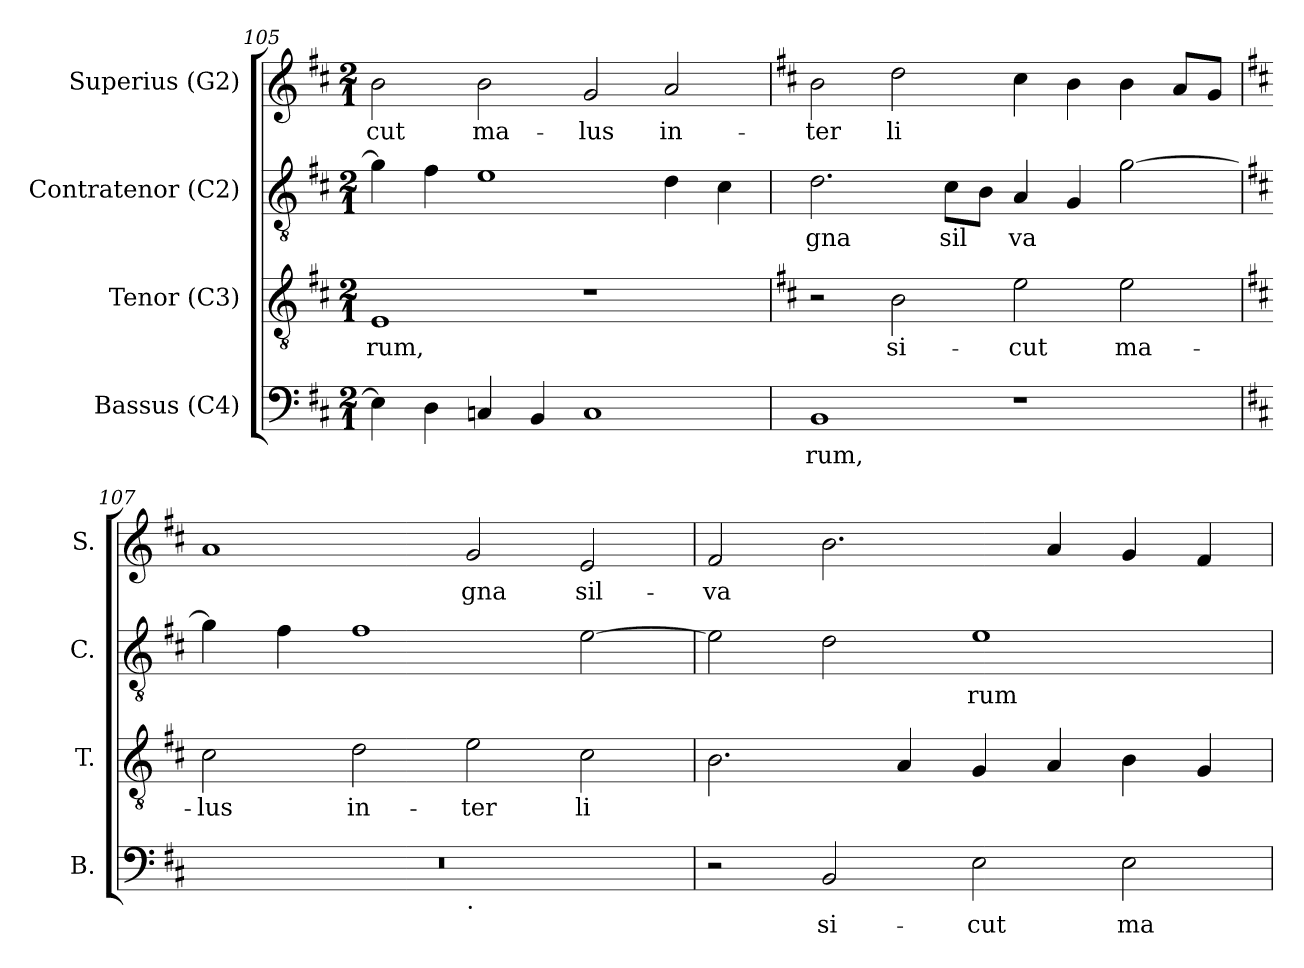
**kern	**text	**kern	**text	**kern	**text	**kern	**text
*part4	*part4	*part3	*part3	*part2	*part2	*part1	*part1
*staff4	*staff4	*staff3	*staff3	*staff2	*staff2	*staff1	*staff1
*I"Bassus (C4)	*	*I"Tenor (C3)	*	*I"Contratenor (C2)	*	*I"Superius (G2)	*
*I'B.	*	*I'T.	*	*I'C.	*	*I'S.	*
*clefF4	*	*clefGv2	*	*clefGv2	*	*clefG2	*
*k[f#c#]	*	*k[f#c#]	*	*k[f#c#]	*	*k[f#c#]	*
*D:	*	*D:	*	*D:	*	*D:	*
*M2/1	*	*M2/1	*	*M2/1	*	*M2/1	*
=105	=105	=105	=105	=105	=105	=105	=105
!	!LO:LY:b:cj	!	!LO:LY:b:cj	!	!LO:LY:b:cj	!	!LO:LY:b:cj
4E\]	--	1E	-rum,	4g\]	--	2b\	-cut
!	!LO:LY:b:cj	!	!	!	!LO:LY:b:cj	!	!
4D\	--	.	.	4f#\	--	.	.
!	!LO:LY:b:cj	!	!	!	!LO:LY:b:cj	!	!LO:LY:b:cj
4C/	--	.	.	1e	--	2b\	ma-
!	!LO:LY:b:cj	!	!	!	!	!	!
4BB/	--	.	.	.	.	.	.
!	!LO:LY:b:cj	!	!	!	!	!	!LO:LY:b:cj
1C	--	1r	.	.	.	2g/	-lus
!	!	!	!	!	!LO:LY:b:cj	!	!LO:LY:b:cj
.	.	.	.	4d\	--	2a/	in-
!	!	!	!	!	!LO:LY:b:cj	!	!
.	.	.	.	4c#\	--	.	.
=106	=106	=106	=106	=106	=106	=106	=106
*k[]	*	*	*	*k[]	*	*	*
*C:	*	*	*	*C:	*	*	*
!	!LO:LY:b:cj	!	!	!	!LO:LY:b:cj	!	!LO:LY:b:cj
1BB	-rum,	2r	.	2.d\	-gna	2b\	-ter
!	!	!	!LO:LY:b:cj	!	!	!	!LO:LY:b:cj
.	.	2B\	si-	.	.	2dd\	li-
!	!	!	!	!	!LO:LY:b:cj	!	!
.	.	.	.	8c\L	sil-	.	.
!	!	!	!	!	!LO:LY:b:cj	!	!
.	.	.	.	8B\J	--	.	.
!	!	!	!LO:LY:b:cj	!	!LO:LY:b:cj	!	!LO:LY:b:cj
1r	.	2e\	-cut	4A/	-va-	4cc#\	--
!	!	!	!	!	!LO:LY:b:cj	!	!LO:LY:b:cj
.	.	.	.	4G/	--	4b\	--
!	!	!	!LO:LY:b:cj	!	!LO:LY:b:cj	!	!LO:LY:b:cj
.	.	2e\	ma-	[>2g\	--	4b\	--
!	!	!	!	!	!	!	!LO:LY:b:cj
.	.	.	.	.	.	8a/L	--
!	!	!	!	!	!	!	!LO:LY:b:cj
.	.	.	.	.	.	8g/J	--
!!LO:PB:g=z
=107	=107	=107	=107	=107	=107	=107	=107
*k[f#c#]	*	*	*	*k[f#c#]	*	*	*
*D:	*	*	*	*D:	*	*	*
!	!	!	!LO:LY:b:cj	!	!LO:LY:b:cj	!	!LO:LY:b:cj
*^	*	*	*	*	*	*	*
0r	1ryy	.	2c#\	-lus	4g\]	--	1a	--
!	!	!	!	!	!	!LO:LY:b:cj	!	!
.	.	.	.	.	4f#\	--	.	.
!	!	!	!	!LO:LY:b:cj	!	!LO:LY:b:cj	!	!
.	.	.	2d\	in-	1f#	--	.	.
!	!LO:TX:b:t=.	!	!	!	!	!	!	!
!	!	!	!	!LO:LY:b:cj	!	!	!	!LO:LY:b:cj
.	1ryy	.	2e\	-ter	.	.	2g/	-gna
!	!	!	!	!LO:LY:b:cj	!	!LO:LY:b:cj	!	!LO:LY:b:cj
.	.	.	2c#\	li-	[>2e\	--	2e/	sil-
=108	=108	=108	=108	=108	=108	=108	=108	=108
!	!	!	!	!LO:LY:b:cj	!	!LO:LY:b:cj	!	!LO:LY:b:cj
*v	*v	*	*	*	*	*	*	*
2r	.	2.B\	--	2e\]	--	2f#/	-va-
!	!LO:LY:b:cj	!	!	!	!LO:LY:b:cj	!	!LO:LY:b:cj
2BB/	si-	.	.	2d\	--	2.b\	--
!	!	!	!LO:LY:b:cj	!	!	!	!
.	.	4A/	--	.	.	.	.
!	!LO:LY:b:cj	!	!LO:LY:b:cj	!	!LO:LY:b:cj	!	!
2E\	-cut	4G/	--	1e	-rum	.	.
!	!	!	!LO:LY:b:cj	!	!	!	!LO:LY:b:cj
.	.	4A/	--	.	.	4a/	--
!	!LO:LY:b:cj	!	!LO:LY:b:cj	!	!	!	!LO:LY:b:cj
2E\	ma-	4B\	--	.	.	4g/	--
!	!	!	!LO:LY:b:cj	!	!	!	!LO:LY:b:cj
.	.	4G/	--	.	.	4f#/	--
=	=	=	=	=	=	=	=
*-	*-	*-	*-	*-	*-	*-	*-
